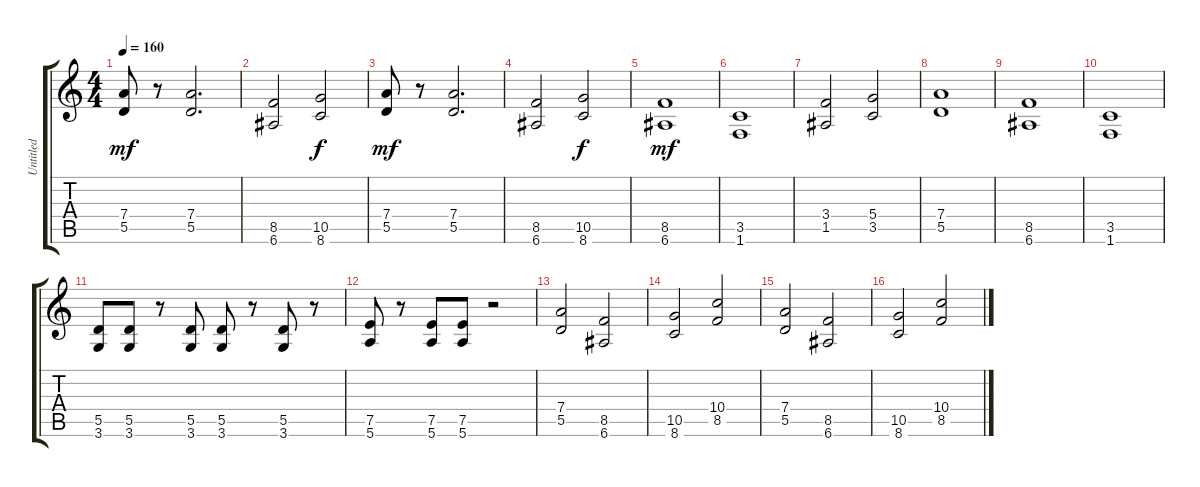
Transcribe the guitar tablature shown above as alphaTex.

\track ("Untitled" "Untitled") {instrument distortionguitar}
\staff {score tabs}
\tuning (E4 B3 G3 D3 A2 E2) {hide}
\ts (4 4)
\tempo 160
\clef g2
\ks c
(7.4 5.5).8{dy mf} r.8 (7.4 5.5).2{d} |
(8.5 6.6).2 (10.5 8.6).2{dy f} |
(7.4 5.5).8{dy mf} r.8 (7.4 5.5).2{d} |
(8.5 6.6).2 (10.5 8.6).2{dy f} |
(8.5 6.6).1{dy mf} |
(3.5 1.6).1 |
(3.4 1.5).2 (5.4 3.5).2 |
(7.4 5.5).1 |
(8.5 6.6).1 |
(3.5 1.6).1 |
(5.5 3.6).8 (5.5 3.6).8 r.8 (5.5 3.6).8 (5.5 3.6).8 r.8 (5.5 3.6).8 r.8 |
(7.5 5.6).8 r.8 (7.5 5.6).8 (7.5 5.6).8 r.2 |
(7.4 5.5).2 (8.5 6.6).2 |
(10.5 8.6).2 (10.4 8.5).2 |
(7.4 5.5).2 (8.5 6.6).2 |
(10.5 8.6).2 (10.4 8.5).2
